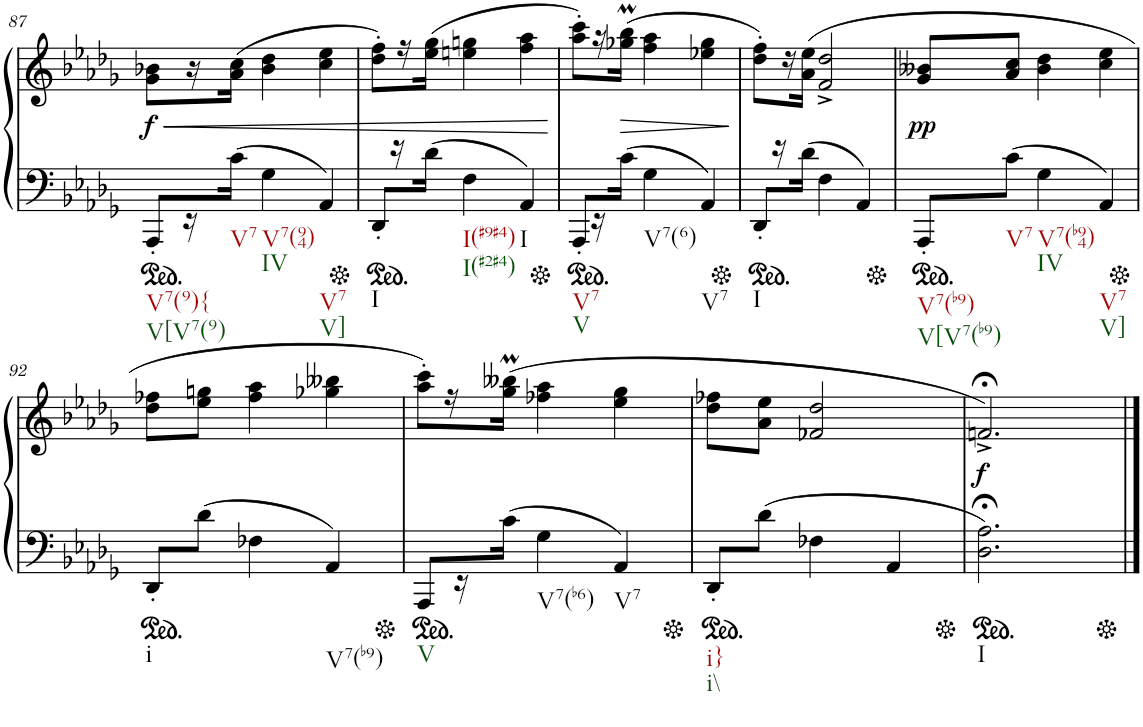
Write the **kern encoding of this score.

**kern	**kern	**dynam
*part2	*part1	*part1
*staff2	*staff1	*staff1
*I"piano	*I"piano	*
*I'Pno	*I'Pno	*
!!LO:PB:g=z
*clefF4	*clefG2	*
*k[b-e-a-d-g-]	*k[b-e-a-d-g-]	*
*M3/4	*M3/4	*
*ped	*	*
=87	=87	=87
!LO:TX:b:t=V7(9){	!	!
!LO:TX:b:t=V[V7(9)	!	!
!	!	!LO:HP:b
!	!	!LO:DY:n=1:b
8AAA-'/L	8g-\ 8b-X\L	< f
16r	16r	.
!LO:TX:b:t=V7	!	!
(16c\JJ	(16a-\ 16cc\JJ	.
!LO:TX:b:t=V7(94)	!	!
!LO:TX:b:t=IV	!	!
4G-\	4b-\ 4dd-\	.
!LO:TX:b:t=V7	!	!
!LO:TX:b:t=V]	!	!
4AA-/)	4cc\ 4ee-\	.
=88	=88	=88
*Xped	*	*
*ped	*	*
!LO:TX:b:t=I	!	!
8DD-'/L	8dd-\' 8ff\'L)	.
16r	16r	.
(16d-\JJ	(16ee-\ 16gg-\JJ	.
!LO:TX:b:t=I(#9#4)	!	!
!LO:TX:b:t=I(#2#4)	!	!
4F\	4een\ 4ggn\	.
!LO:TX:b:t=I	!	!
4AA-/)	4ff\ 4aa-\	.
.	.	[
=89	=89	=89
*Xped	*	*
*ped	*	*
!LO:TX:b:t=V7	!	!
!LO:TX:b:t=V	!	!
8AAA-'/L	8aa-\' 8ccc\'L)	.
16r	16r	.
!	!	!LO:HP:b
(16c\JJ	(16gg-X\M 16bb-\MJJ	>
!LO:TX:b:t=V7(6)	!	!
4G-\	4ff\ 4aa-\	.
!LO:TX:b:t=V7	!	!
4AA-/)	4ee-X\ 4gg-\	.
.	.	]
=90	=90	=90
*Xped	*	*
*ped	*	*
!LO:TX:b:t=I	!	!
8DD-'/L	8dd-\' 8ff\'L)	.
16r	16r	.
(16d-\JJ	(16a-\ 16ee-\JJ	.
4F\	2f/^ 2dd-/^	.
4AA-/)	.	.
=91	=91	=91
*Xped	*	*
*ped	*	*
!LO:TX:b:t=V7(b9)	!	!
!LO:TX:b:t=V[V7(b9)	!	!
!	!	!LO:DY:b
8AAA-'/L	8g-/ 8b--X/L	pp
!LO:TX:b:t=V7	!	!
(8c\J	8a-/ 8cc/J	.
!LO:TX:b:t=V7(b94)	!	!
!LO:TX:b:t=IV	!	!
4G-\	4b--\ 4dd-\	.
!LO:TX:b:t=V7	!	!
!LO:TX:b:t=V]	!	!
4AA-/)	4cc\ 4ee-\	.
!!LO:LB:g=z
=92	=92	=92
*Xped	*	*
*ped	*	*
!LO:TX:b:t=i	!	!
8DD-'/L	8dd-\ 8ff-X\L	.
(8d-\J	8ee-\ 8ggn\J	.
4F-X\	4ff-\ 4aa-\	.
!LO:TX:b:t=V7(b9)	!	!
4AA-/)	4gg-X\ 4bb--X\	.
=93	=93	=93
*Xped	*	*
*ped	*	*
!LO:TX:b:t=V	!	!
8AAA-/L	8aa-\' 8ccc\'L)	.
16r	16r	.
(16c\JJ	(16gg-\M 16bb--X\MJJ	.
!LO:TX:b:t=V7(b6)	!	!
4G-\	4ff-X\ 4aa-\	.
!LO:TX:b:t=V7	!	!
4AA-/)	4ee-\ 4gg-\	.
=94	=94	=94
*Xped	*	*
*ped	*	*
!LO:TX:b:t=i}	!	!
!LO:TX:b:t=i\\	!	!
8DD-'/L	8dd-\ 8ff-X\L	.
(8d-\J	8a-\ 8ee-\J	.
4F-X\	2f-X/ 2dd-/	.
4AA-/	.	.
=95	=95	=95
*Xped	*	*
*ped	*	*
!LO:TX:b:t=I	!	!
!	!	!LO:DY:b
2.D-\;< 2.A-\;<)	2.fn;<^/)	f
*Xped	*	*
==	==	==
*-	*-	*-
